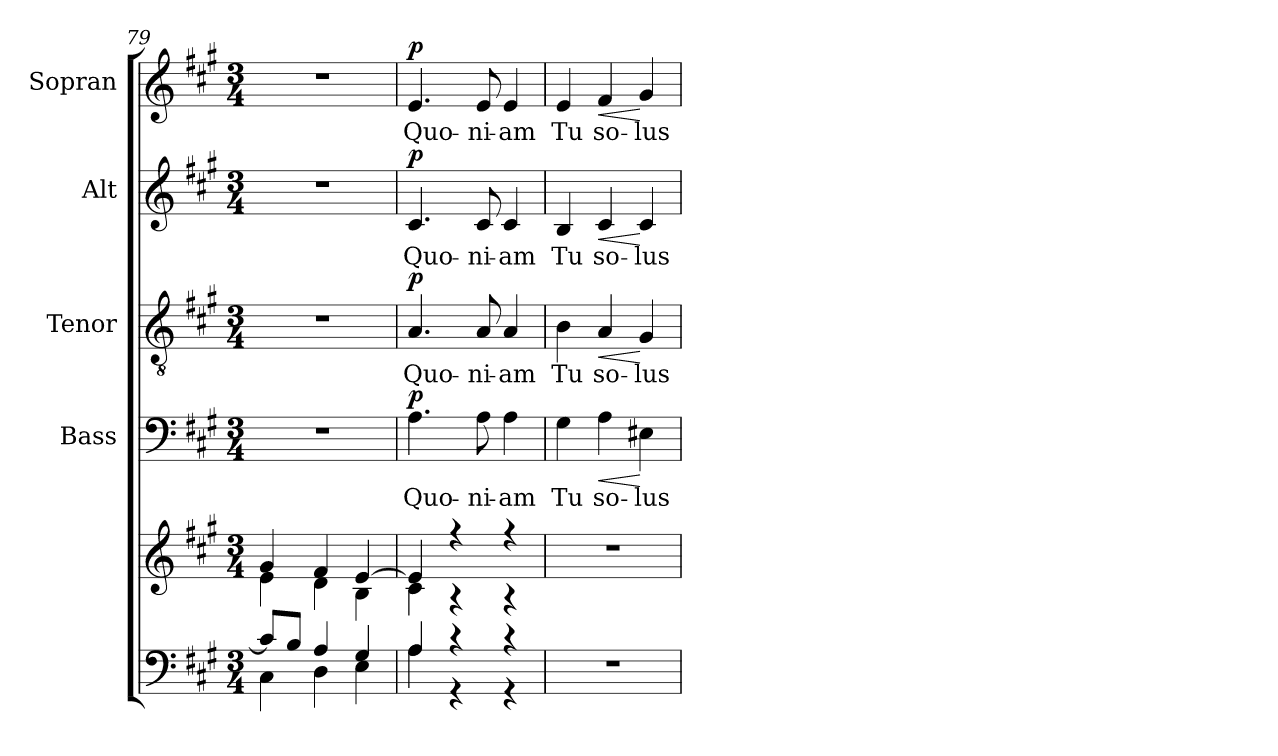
**kern	**kern	**kern	**text	**dynam	**kern	**text	**dynam	**kern	**text	**dynam	**kern	**text	**dynam
*part5	*part5	*part4	*part4	*part4	*part3	*part3	*part3	*part2	*part2	*part2	*part1	*part1	*part1
*staff6	*staff5	*staff4	*staff4	*staff4	*staff3	*staff3	*staff3	*staff2	*staff2	*staff2	*staff1	*staff1	*staff1
*	*	*I"Bass	*	*	*I"Tenor	*	*	*I"Alt	*	*	*I"Sopran	*	*
*	*	*I'B.	*	*	*I'T.	*	*	*I'A.	*	*	*I'S.	*	*
*clefF4	*clefG2	*clefF4	*	*	*clefGv2	*	*	*clefG2	*	*	*clefG2	*	*
*k[f#c#g#]	*k[f#c#g#]	*k[f#c#g#]	*	*	*k[f#c#g#]	*	*	*k[f#c#g#]	*	*	*k[f#c#g#]	*	*
*A:	*A:	*A:	*	*	*A:	*	*	*A:	*	*	*A:	*	*
*M3/4	*M3/4	*M3/4	*	*	*M3/4	*	*	*M3/4	*	*	*M3/4	*	*
=79	=79	=79	=79	=79	=79	=79	=79	=79	=79	=79	=79	=79	=79
*^	*^	*	*	*	*	*	*	*	*	*	*	*	*
8c#/L]	4C#\	4g#/	4e\	2.r	.	.	2.r	.	.	2.r	.	.	2.r	.	.
8B/J	.	.	.	.	.	.	.	.	.	.	.	.	.	.	.
4A/	4D\	4f#/	4d\	.	.	.	.	.	.	.	.	.	.	.	.
4G#/	4E\	[>4e/	4B\	.	.	.	.	.	.	.	.	.	.	.	.
=80	=80	=80	=80	=80	=80	=80	=80	=80	=80	=80	=80	=80	=80	=80	=80
!	!	!	!	!	!LO:LY:b	!LO:DY:a	!	!LO:LY:b	!LO:DY:a	!	!LO:LY:b	!LO:DY:a	!	!LO:LY:b	!LO:DY:a
4A/	4A\	4e/]	4c#\	4.A\	Quo-	p	4.A/	Quo-	p	4.c#/	Quo-	p	4.e/	Quo-	p
4r	4r	4r	4r	.	.	.	.	.	.	.	.	.	.	.	.
!	!	!	!	!	!LO:LY:b	!	!	!LO:LY:b	!	!	!LO:LY:b	!	!	!LO:LY:b	!
.	.	.	.	8A\	-ni-	.	8A/	-ni-	.	8c#/	-ni-	.	8e/	-ni-	.
!	!	!	!	!	!LO:LY:b	!	!	!LO:LY:b	!	!	!LO:LY:b	!	!	!LO:LY:b	!
4r	4r	4r	4r	4A\	-am	.	4A/	-am	.	4c#/	-am	.	4e/	-am	.
=81	=81	=81	=81	=81	=81	=81	=81	=81	=81	=81	=81	=81	=81	=81	=81
!	!	!	!	!	!LO:LY:b	!	!	!LO:LY:b	!	!	!LO:LY:b	!	!	!LO:LY:b	!
*v	*v	*	*	*	*	*	*	*	*	*	*	*	*	*	*
*	*v	*v	*	*	*	*	*	*	*	*	*	*	*	*
2.r	2.r	4G#\	Tu	.	4B\	Tu	.	4B/	Tu	.	4e/	Tu	.
!	!	!	!LO:LY:b	!LO:HP:b	!	!LO:LY:b	!LO:HP:b	!	!LO:LY:b	!LO:HP:b	!	!LO:LY:b	!LO:HP:b
.	.	4A\	so-	<	4A/	so-	<	4c#/	so-	<	4f#/	so-	<
!	!	!	!LO:LY:b	!	!	!LO:LY:b	!	!	!LO:LY:b	!	!	!LO:LY:b	!
.	.	4E#X\	-lus	[	4G#/	-lus	[	4c#/	-lus	[	4g#/	-lus	[
=	=	=	=	=	=	=	=	=	=	=	=	=	=
*-	*-	*-	*-	*-	*-	*-	*-	*-	*-	*-	*-	*-	*-
